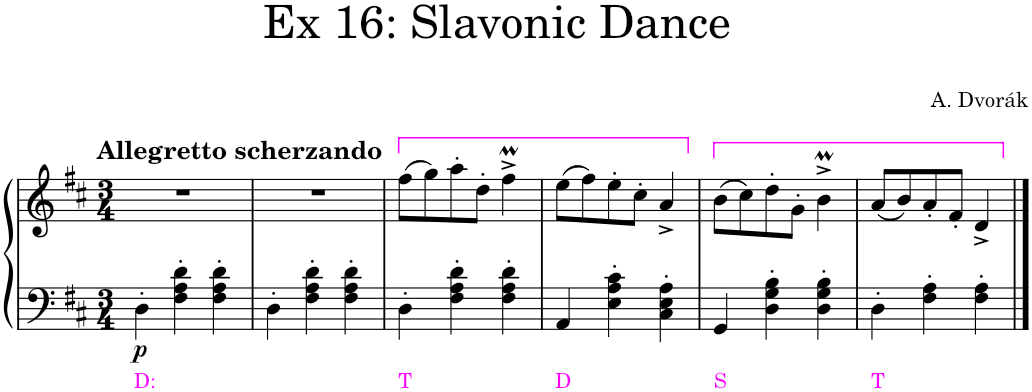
**kern	**text	**kern	**dynam
*part1	*part1	*part1	*part1
*staff2	*staff2	*staff1	*staff1/2
*I"Piano	*	*	*
*I'Pno.	*	*	*
*clefF4	*	*clefG2	*
*k[f#c#]	*	*k[f#c#]	*
*M3/4	*	*M3/4	*
=1	=1	=1	=1
!	!	!LO:TX:a:B:t=Allegretto scherzando	!
!	!LO:LY:b:color=#FC02FF	!	!LO:DY:b=2
4D'\	D:	2.r	p
4F#\' 4A\' 4d\'	.	.	.
4F#\' 4A\' 4d\'	.	.	.
=2	=2	=2	=2
4D'\	.	2.r	.
4F#\' 4A\' 4d\'	.	.	.
4F#\' 4A\' 4d\'	.	.	.
=3	=3	=3	=3
!	!LO:LY:b:color=#FC02FF	!	!
4D'\	T	(8ff#\L	.
.	.	8gg\)	.
4F#\' 4A\' 4d\'	.	8aa'\	.
.	.	8dd'\J	.
4F#\' 4A\' 4d\'	.	4ff#m^\	.
=4	=4	=4	=4
!	!LO:LY:b:color=#FC02FF	!	!
4AA/	D	(8ee\L	.
.	.	8ff#\)	.
4E\' 4A\' 4c#\'	.	8ee'\	.
.	.	8cc#'\J	.
4C#\' 4E\' 4A\'	.	4a^/	.
=5	=5	=5	=5
!	!LO:LY:b:color=#FC02FF	!	!
4GG/	S	(8b\L	.
.	.	8cc#\)	.
4D\' 4G\' 4B\'	.	8dd'\	.
.	.	8g'\J	.
4D\' 4G\' 4B\'	.	4bM^\	.
=6	=6	=6	=6
!	!LO:LY:b:color=#FC02FF	!	!
4D'\	T	(8a/L	.
.	.	8b/)	.
4F#\' 4A\'	.	8a'/	.
.	.	8f#'/J	.
4F#\' 4A\'	.	4d^/	.
==	==	==	==
*-	*-	*-	*-
